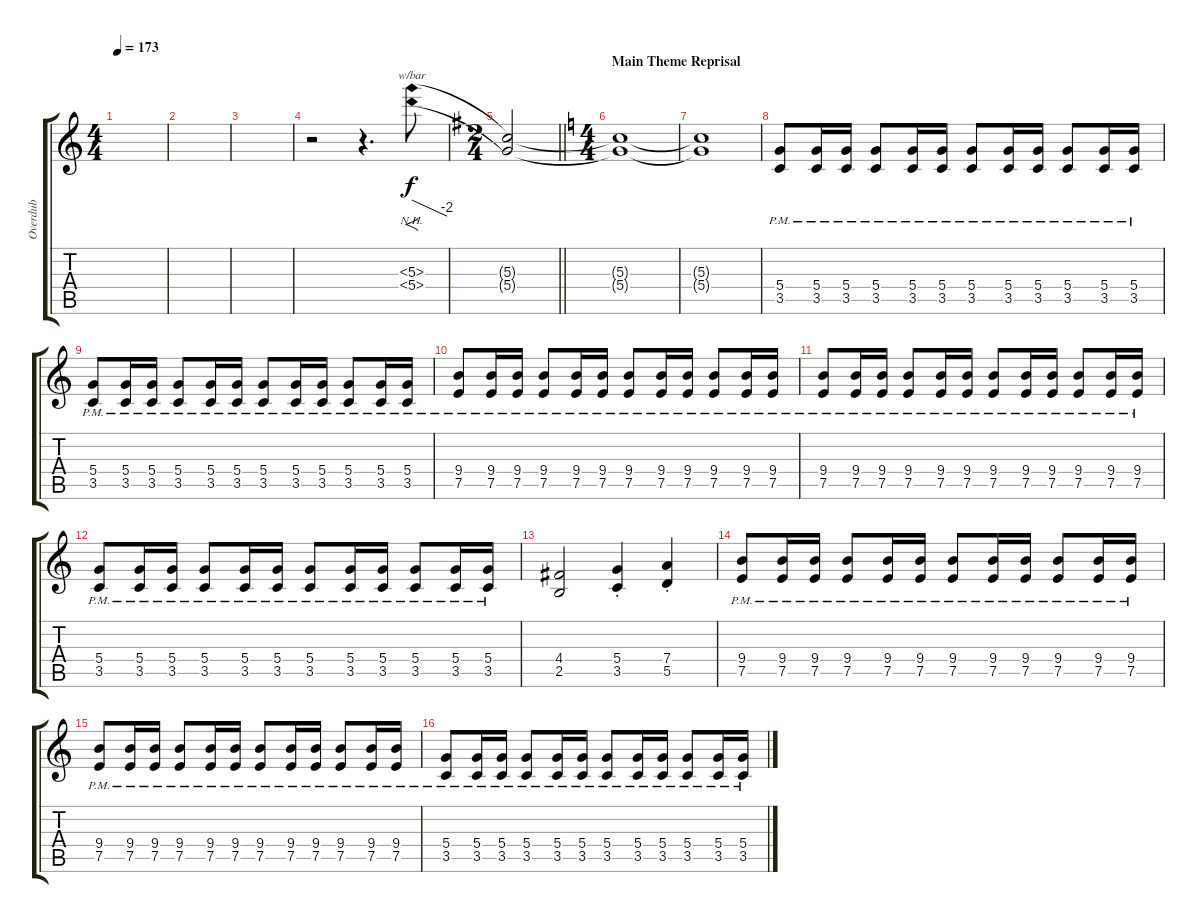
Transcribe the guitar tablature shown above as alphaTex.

\track ("Overdub" "Overdub") {instrument overdrivenguitar}
\staff {score tabs}
\tuning (E4 B3 G3 D3 A2 E2) {hide}
\ts (4 4)
\tempo 173
\clef g2
\ks c
|
|
|
r.2 r.4{d} (5.3{nh} 5.4{nh}).8{f tbe (dive default 0 0 60 -8)} |
\ts (2 4)
\barLineRight lightlight
\ks g
(5.3{t} 5.4{t}).2 |
\ts (4 4)
\section ("" "Main Theme Reprisal")
\ks c
(5.3{t} 5.4{t}).1 |
(5.3{t} 5.4{t}).1 |
(5.4{pm} 3.5{pm}).8 (5.4{pm} 3.5{pm}).16 (5.4{pm} 3.5{pm}).16 (5.4{pm} 3.5{pm}).8 (5.4{pm} 3.5{pm}).16 (5.4{pm} 3.5{pm}).16 (5.4{pm} 3.5{pm}).8 (5.4{pm} 3.5{pm}).16 (5.4{pm} 3.5{pm}).16 (5.4{pm} 3.5{pm}).8 (5.4{pm} 3.5{pm}).16 (5.4{pm} 3.5{pm}).16 |
(5.4{pm} 3.5{pm}).8 (5.4{pm} 3.5{pm}).16 (5.4{pm} 3.5{pm}).16 (5.4{pm} 3.5{pm}).8 (5.4{pm} 3.5{pm}).16 (5.4{pm} 3.5{pm}).16 (5.4{pm} 3.5{pm}).8 (5.4{pm} 3.5{pm}).16 (5.4{pm} 3.5{pm}).16 (5.4{pm} 3.5{pm}).8 (5.4{pm} 3.5{pm}).16 (5.4{pm} 3.5{pm}).16 |
(9.4{pm} 7.5{pm}).8 (9.4{pm} 7.5{pm}).16 (9.4{pm} 7.5{pm}).16 (9.4{pm} 7.5{pm}).8 (9.4{pm} 7.5{pm}).16 (9.4{pm} 7.5{pm}).16 (9.4{pm} 7.5{pm}).8 (9.4{pm} 7.5{pm}).16 (9.4{pm} 7.5{pm}).16 (9.4{pm} 7.5{pm}).8 (9.4{pm} 7.5{pm}).16 (9.4{pm} 7.5{pm}).16 |
(9.4{pm} 7.5{pm}).8 (9.4{pm} 7.5{pm}).16 (9.4{pm} 7.5{pm}).16 (9.4{pm} 7.5{pm}).8 (9.4{pm} 7.5{pm}).16 (9.4{pm} 7.5{pm}).16 (9.4{pm} 7.5{pm}).8 (9.4{pm} 7.5{pm}).16 (9.4{pm} 7.5{pm}).16 (9.4{pm} 7.5{pm}).8 (9.4{pm} 7.5{pm}).16 (9.4{pm} 7.5{pm}).16 |
(5.4{pm} 3.5{pm}).8 (5.4{pm} 3.5{pm}).16 (5.4{pm} 3.5{pm}).16 (5.4{pm} 3.5{pm}).8 (5.4{pm} 3.5{pm}).16 (5.4{pm} 3.5{pm}).16 (5.4{pm} 3.5{pm}).8 (5.4{pm} 3.5{pm}).16 (5.4{pm} 3.5{pm}).16 (5.4{pm} 3.5{pm}).8 (5.4{pm} 3.5{pm}).16 (5.4{pm} 3.5{pm}).16 |
(4.4 2.5).2 (5.4{st} 3.5{st}).4 (7.4{st} 5.5{st}).4 |
(9.4{pm} 7.5{pm}).8 (9.4{pm} 7.5{pm}).16 (9.4{pm} 7.5{pm}).16 (9.4{pm} 7.5{pm}).8 (9.4{pm} 7.5{pm}).16 (9.4{pm} 7.5{pm}).16 (9.4{pm} 7.5{pm}).8 (9.4{pm} 7.5{pm}).16 (9.4{pm} 7.5{pm}).16 (9.4{pm} 7.5{pm}).8 (9.4{pm} 7.5{pm}).16 (9.4{pm} 7.5{pm}).16 |
(9.4{pm} 7.5{pm}).8 (9.4{pm} 7.5{pm}).16 (9.4{pm} 7.5{pm}).16 (9.4{pm} 7.5{pm}).8 (9.4{pm} 7.5{pm}).16 (9.4{pm} 7.5{pm}).16 (9.4{pm} 7.5{pm}).8 (9.4{pm} 7.5{pm}).16 (9.4{pm} 7.5{pm}).16 (9.4{pm} 7.5{pm}).8 (9.4{pm} 7.5{pm}).16 (9.4{pm} 7.5{pm}).16 |
(5.4{pm} 3.5{pm}).8 (5.4{pm} 3.5{pm}).16 (5.4{pm} 3.5{pm}).16 (5.4{pm} 3.5{pm}).8 (5.4{pm} 3.5{pm}).16 (5.4{pm} 3.5{pm}).16 (5.4{pm} 3.5{pm}).8 (5.4{pm} 3.5{pm}).16 (5.4{pm} 3.5{pm}).16 (5.4{pm} 3.5{pm}).8 (5.4{pm} 3.5{pm}).16 (5.4{pm} 3.5{pm}).16
